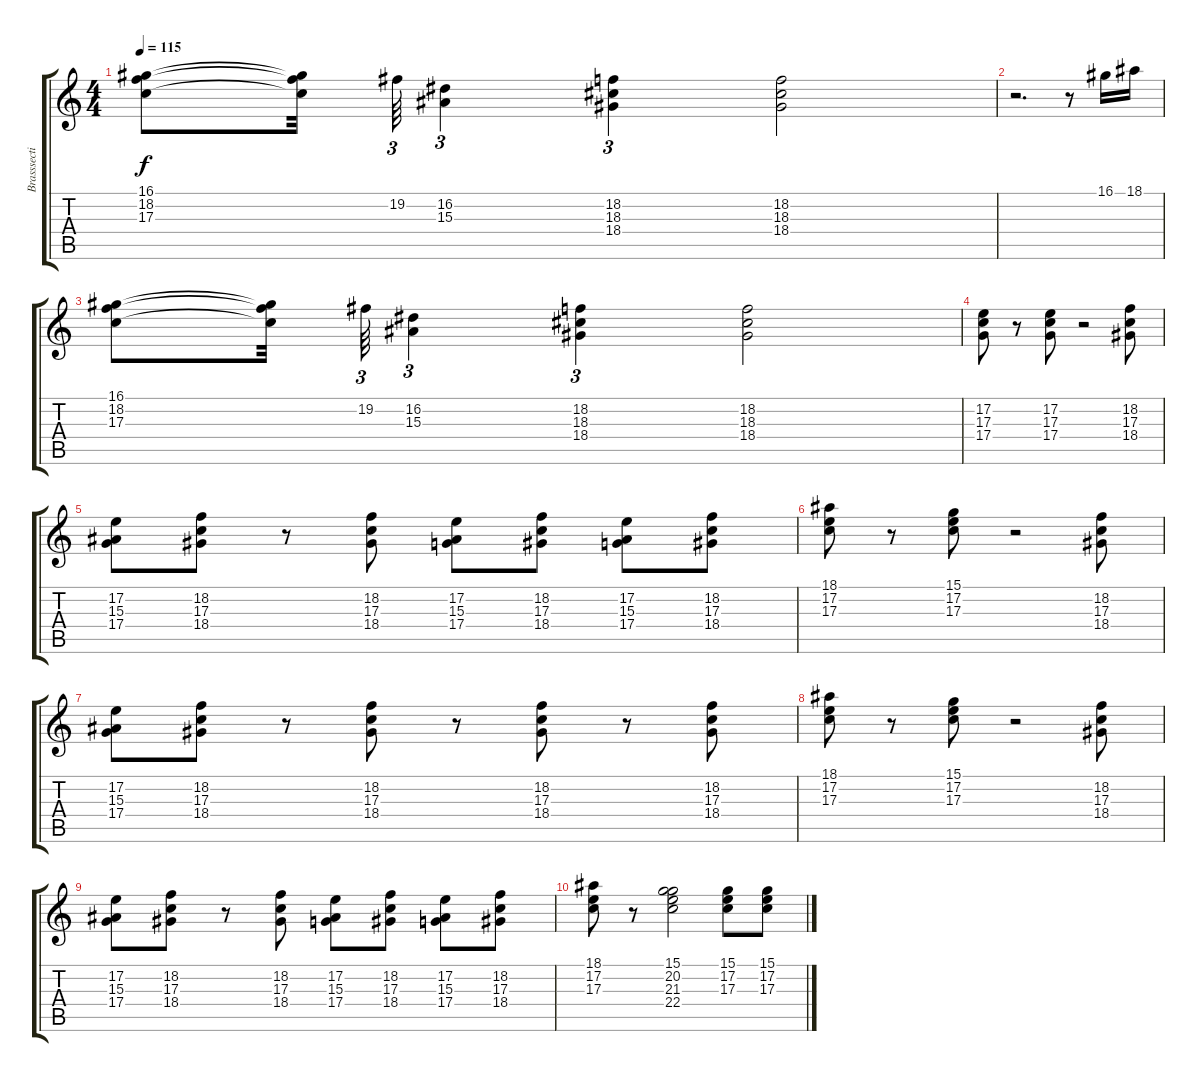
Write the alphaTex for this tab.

\track ("Brasssection" "Brasssecti") {instrument brasssection}
\staff {score tabs}
\tuning (E4 B3 G3 D3 A2 E2) {hide}
\ts (4 4)
\tempo 115
\clef g2
\ks c
(16.1 18.2 17.3).8{dy f} (16.1{t} 18.2{t} 17.3{t}).32 19.2.64{tu (3 2)} (16.2 15.3).4{tu (3 2)} (18.2 18.3 18.4).4{tu (3 2)} (18.2 18.3 18.4).2 |
r.2{d} r.8 16.1.16{volume 8} 18.1.16{volume 9} |
(16.1 18.2 17.3).8{volume 9} (16.1{t} 18.2{t} 17.3{t}).32 19.2.64{tu (3 2) volume 10} (16.2 15.3).4{tu (3 2) volume 10} (18.2 18.3 18.4).4{tu (3 2) volume 11} (18.2 18.3 18.4).2{volume 12} |
(17.2 17.3 17.4).8{volume 12} r.8 (17.2 17.3 17.4).8 r.2 (18.2 17.3 18.4).8 |
(17.2 15.3 17.4).8 (18.2 17.3 18.4).8 r.8 (18.2 17.3 18.4).8 (17.2 15.3 17.4).8 (18.2 17.3 18.4).8 (17.2 15.3 17.4).8 (18.2 17.3 18.4).8 |
(18.1 17.2 17.3).8 r.8 (15.1 17.2 17.3).8 r.2 (18.2 17.3 18.4).8 |
(17.2 15.3 17.4).8 (18.2 17.3 18.4).8 r.8 (18.2 17.3 18.4).8 r.8 (18.2 17.3 18.4).8 r.8 (18.2 17.3 18.4).8 |
(18.1 17.2 17.3).8 r.8 (15.1 17.2 17.3).8 r.2 (18.2 17.3 18.4).8 |
(17.2 15.3 17.4).8 (18.2 17.3 18.4).8 r.8 (18.2 17.3 18.4).8 (17.2 15.3 17.4).8 (18.2 17.3 18.4).8 (17.2 15.3 17.4).8 (18.2 17.3 18.4).8 |
(18.1 17.2 17.3).8 r.8 (15.1 20.2 21.3 22.4).2{volume 8} (15.1 17.2 17.3).8{volume 16} (15.1 17.2 17.3).8
